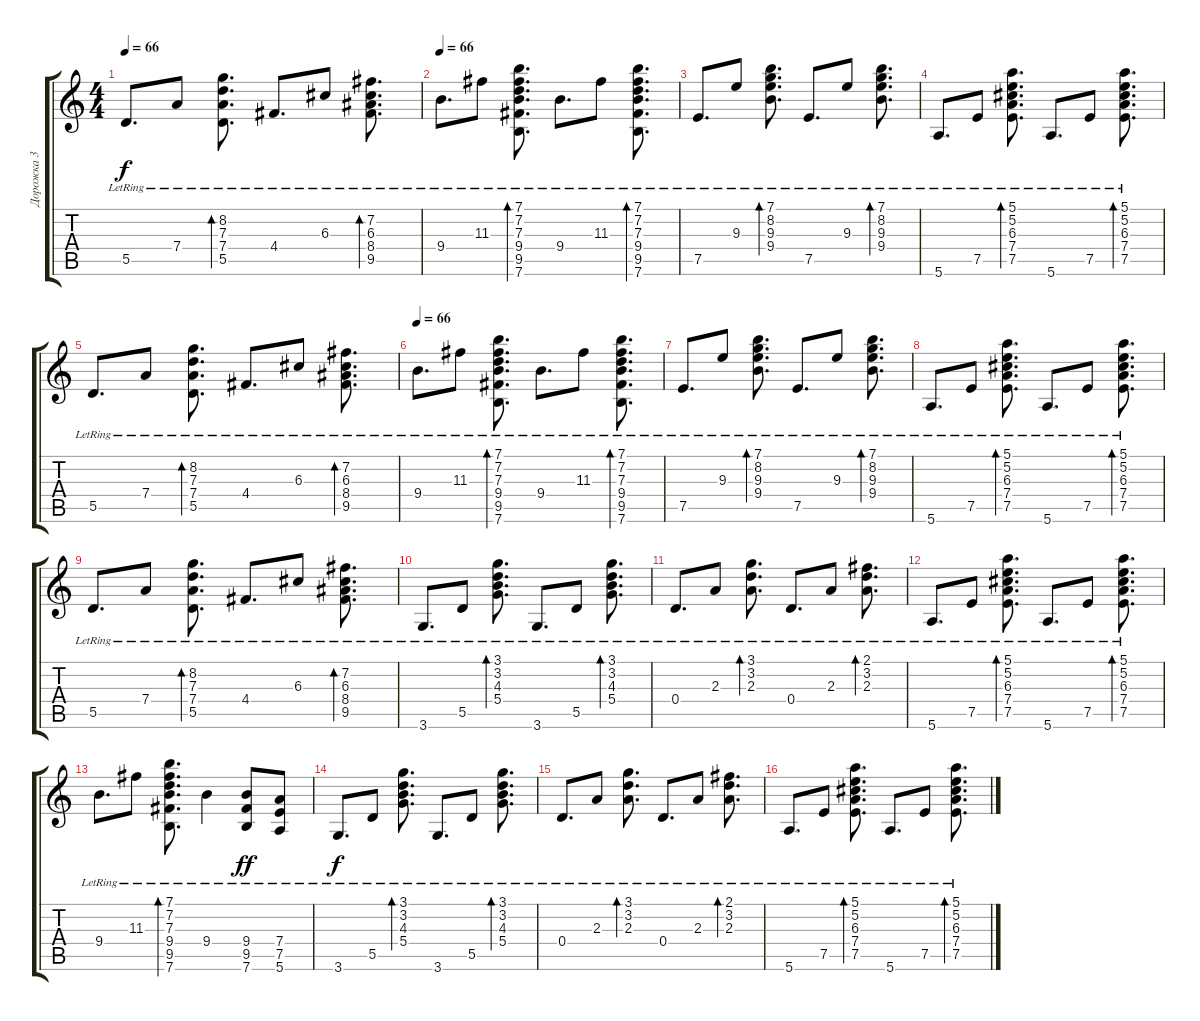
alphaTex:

\track ("Дорожка 3" "Дорожка 3") {instrument electricguitarclean}
\staff {score tabs}
\tuning (E4 B3 G3 D3 A2 E2) {hide}
\ts (4 4)
\tempo 66
\clef g2
\ks c
5.5{lr}.8{d dy f} 7.4{lr}.8 (8.2{lr} 7.3{lr} 7.4{lr} 5.5{lr}).8{d bd 240} 4.4{lr}.8{d} 6.3{lr}.8 (7.2{lr} 6.3{lr} 8.4{lr} 9.5{lr}).8{d bd 240} |
\tempo 66
9.4{lr}.8{d} 11.3{lr}.8 (7.1{lr} 7.2{lr} 7.3{lr} 9.4{lr} 9.5{lr} 7.6{lr}).8{d bd 240} 9.4{lr}.8{d} 11.3{lr}.8 (7.1{lr} 7.2{lr} 7.3{lr} 9.4{lr} 9.5{lr} 7.6{lr}).8{d bd 240} |
7.5{lr}.8{d} 9.3{lr}.8 (7.1{lr} 8.2{lr} 9.3{lr} 9.4{lr}).8{d bd 240} 7.5{lr}.8{d} 9.3{lr}.8 (7.1{lr} 8.2{lr} 9.3{lr} 9.4{lr}).8{d bd 240} |
5.6{lr}.8{d} 7.5{lr}.8 (5.1{lr} 5.2{lr} 6.3{lr} 7.4{lr} 7.5{lr}).8{d bd 240} 5.6{lr}.8{d} 7.5{lr}.8 (5.1{lr} 5.2{lr} 6.3{lr} 7.4{lr} 7.5{lr}).8{d bd 240} |
5.5{lr}.8{d} 7.4{lr}.8 (8.2{lr} 7.3{lr} 7.4{lr} 5.5{lr}).8{d bd 240} 4.4{lr}.8{d} 6.3{lr}.8 (7.2{lr} 6.3{lr} 8.4{lr} 9.5{lr}).8{d bd 240} |
\tempo 66
9.4{lr}.8{d} 11.3{lr}.8 (7.1{lr} 7.2{lr} 7.3{lr} 9.4{lr} 9.5{lr} 7.6{lr}).8{d bd 240} 9.4{lr}.8{d} 11.3{lr}.8 (7.1{lr} 7.2{lr} 7.3{lr} 9.4{lr} 9.5{lr} 7.6{lr}).8{d bd 240} |
7.5{lr}.8{d} 9.3{lr}.8 (7.1{lr} 8.2{lr} 9.3{lr} 9.4{lr}).8{d bd 240} 7.5{lr}.8{d} 9.3{lr}.8 (7.1{lr} 8.2{lr} 9.3{lr} 9.4{lr}).8{d bd 240} |
5.6{lr}.8{d} 7.5{lr}.8 (5.1{lr} 5.2{lr} 6.3{lr} 7.4{lr} 7.5{lr}).8{d bd 240} 5.6{lr}.8{d} 7.5{lr}.8 (5.1{lr} 5.2{lr} 6.3{lr} 7.4{lr} 7.5{lr}).8{d bd 240} |
5.5{lr}.8{d} 7.4{lr}.8 (8.2{lr} 7.3{lr} 7.4{lr} 5.5{lr}).8{d bd 240} 4.4{lr}.8{d} 6.3{lr}.8 (7.2{lr} 6.3{lr} 8.4{lr} 9.5{lr}).8{d bd 240} |
3.6{lr}.8{d} 5.5{lr}.8 (3.1{lr} 3.2{lr} 4.3{lr} 5.4{lr}).8{d bd 240} 3.6{lr}.8{d} 5.5{lr}.8 (3.1{lr} 3.2{lr} 4.3{lr} 5.4{lr}).8{d bd 240} |
0.4{lr}.8{d} 2.3{lr}.8 (3.1{lr} 3.2{lr} 2.3{lr}).8{d bd 120} 0.4{lr}.8{d} 2.3{lr}.8 (2.1{lr} 3.2{lr} 2.3{lr}).8{d bd 120} |
5.6{lr}.8{d} 7.5{lr}.8 (5.1{lr} 5.2{lr} 6.3{lr} 7.4{lr} 7.5{lr}).8{d bd 240} 5.6{lr}.8{d} 7.5{lr}.8 (5.1{lr} 5.2{lr} 6.3{lr} 7.4{lr} 7.5{lr}).8{d bd 240} |
9.4{lr}.8{d} 11.3{lr}.8 (7.1{lr} 7.2{lr} 7.3{lr} 9.4{lr} 9.5{lr} 7.6{lr}).8{d bd 240} 9.4{lr}.4 (9.4{lr} 9.5{lr} 7.6{lr}).8{dy ff} (7.4{lr} 7.5{lr} 5.6{lr}).8 |
3.6{lr}.8{d dy f} 5.5{lr}.8 (3.1{lr} 3.2{lr} 4.3{lr} 5.4{lr}).8{d bd 120} 3.6{lr}.8{d} 5.5{lr}.8 (3.1{lr} 3.2{lr} 4.3{lr} 5.4{lr}).8{d bd 120} |
0.4{lr}.8{d} 2.3{lr}.8 (3.1{lr} 3.2{lr} 2.3{lr}).8{d bd 120} 0.4{lr}.8{d} 2.3{lr}.8 (2.1{lr} 3.2{lr} 2.3{lr}).8{d bd 120} |
5.6{lr}.8{d} 7.5{lr}.8 (5.1{lr} 5.2{lr} 6.3{lr} 7.4{lr} 7.5{lr}).8{d bd 240} 5.6{lr}.8{d} 7.5{lr}.8 (5.1{lr} 5.2{lr} 6.3{lr} 7.4{lr} 7.5{lr}).8{d bd 240}
